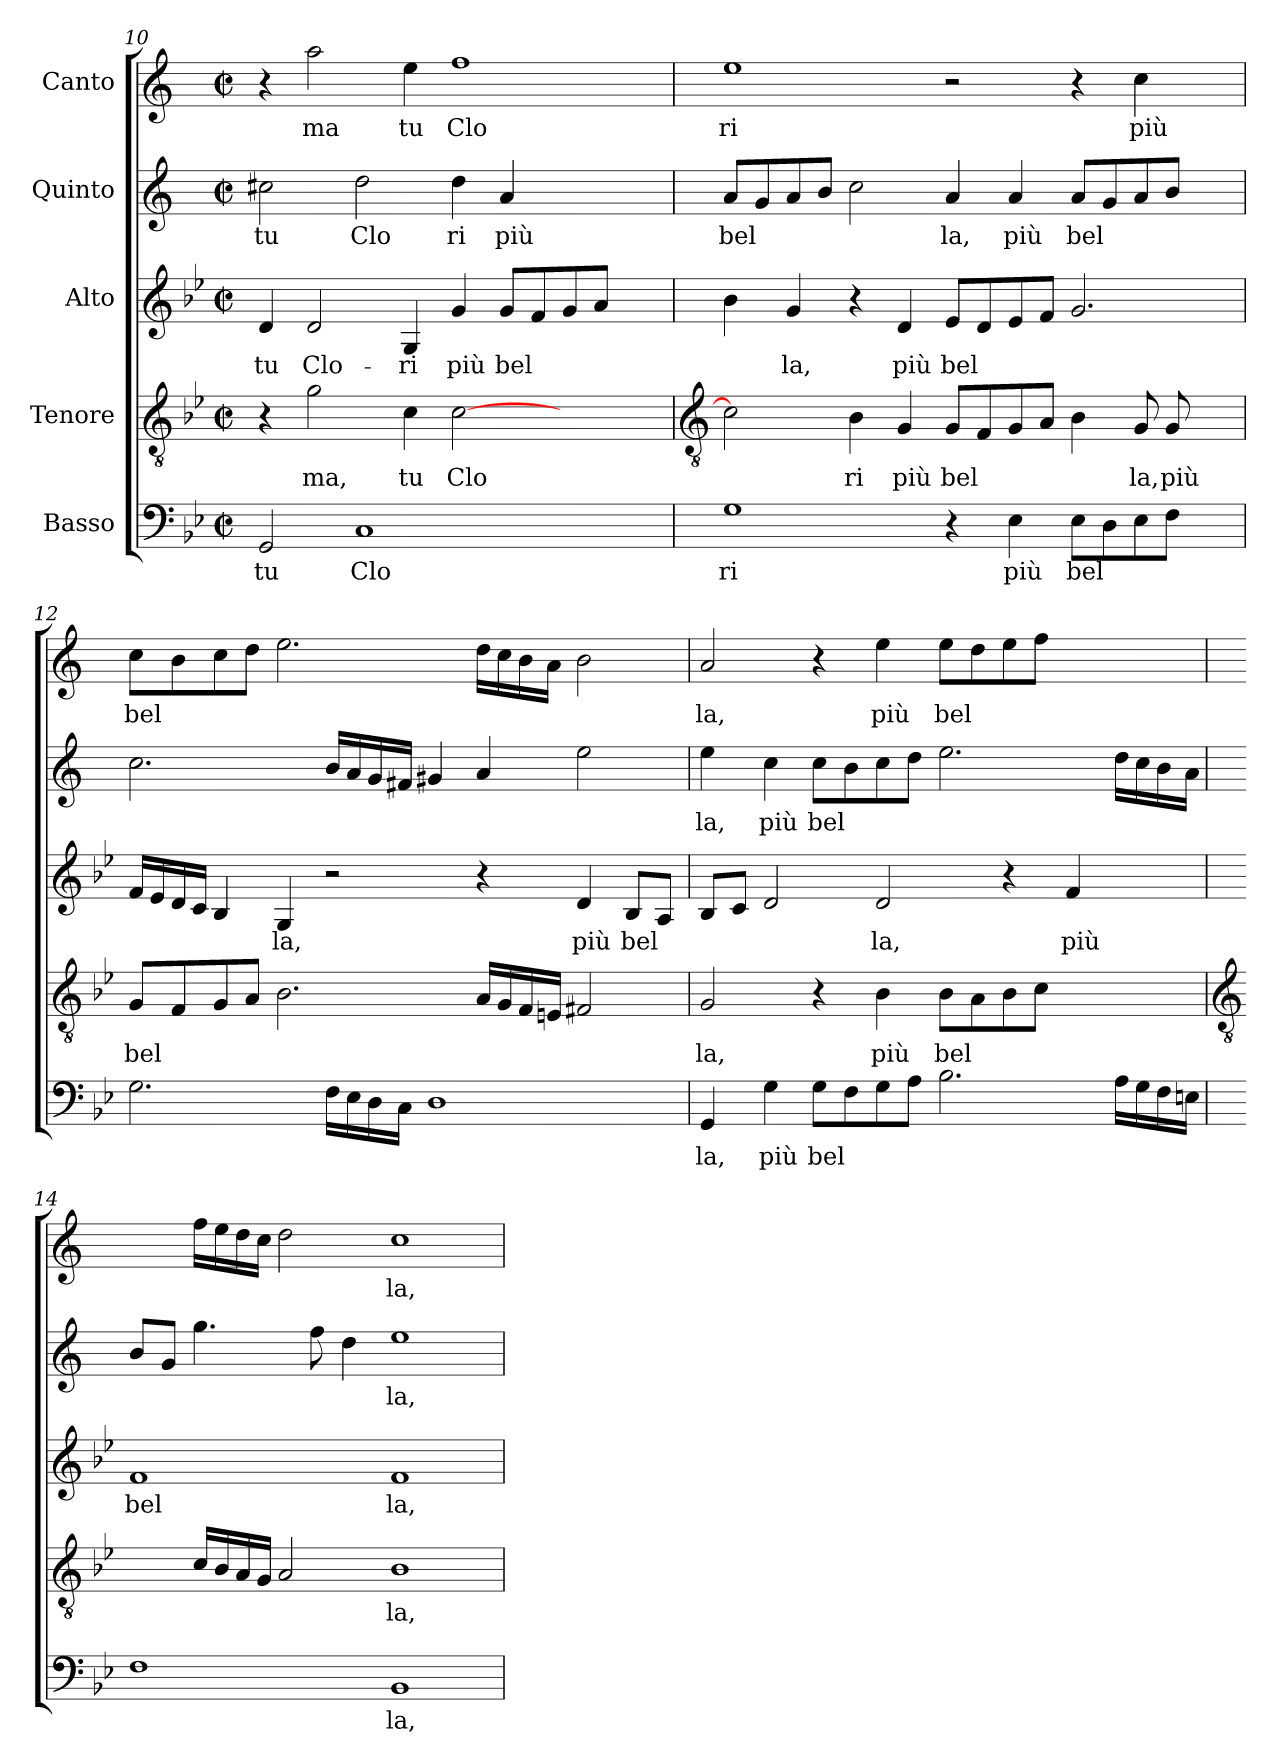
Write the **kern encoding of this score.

**kern	**text	**kern	**text	**kern	**text	**kern	**text	**kern	**text
*part5	*part5	*part4	*part4	*part3	*part3	*part2	*part2	*part1	*part1
*staff5	*staff5	*staff4	*staff4	*staff3	*staff3	*staff2	*staff2	*staff1	*staff1
*I"Basso	*	*I"Tenore	*	*I"Alto	*	*I"Quinto	*	*I"Canto	*
*clefF4	*	*clefGv2	*	*clefG2	*	*clefG2	*	*clefG2	*
*	*	*	*	*	*	*ITrd1c2	*	*ITrd1c2	*
*k[b-e-]	*	*k[b-e-]	*	*k[b-e-]	*	*k[b-e-]	*	*k[b-e-]	*
*B-:	*	*B-:	*	*B-:	*	*B-:	*	*B-:	*
*M4/2	*	*M4/2	*	*M4/2	*	*M4/2	*	*M4/2	*
*met(c|)	*	*met(c|)	*	*met(c|)	*	*met(c|)	*	*met(c|)	*
=10	=10	=10	=10	=10	=10	=10	=10	=10	=10
!	!LO:LY:b	!	!	!	!LO:LY:b	!	!LO:LY:b	!	!
2GG	tu	4r	.	4d	tu	2b	tu	4r	.
!	!	!	!LO:LY:b	!	!LO:LY:b	!	!	!	!LO:LY:b
.	.	2g	ma,	2d	Clo-	.	.	2gg	ma
!	!LO:LY:b	!	!	!	!	!	!LO:LY:b	!	!
1C	Clo	.	.	.	.	2cc	Clo	.	.
!	!	!	!LO:LY:b	!	!LO:LY:b	!	!	!	!LO:LY:b
.	.	4c	tu	4G	-ri	.	.	4dd	tu
!	!	!	!LO:LY:b	!	!LO:LY:b	!	!LO:LY:b	!	!LO:LY:b
.	.	[2c	Clo	4g	più	4cc	ri	1ee-	Clo
!	!	!	!	!	!LO:LY:b	!	!LO:LY:b	!	!
.	.	.	.	8gL	bel	4g	più	.	.
.	.	.	.	8f	.	.	.	.	.
2ryy	.	2ryy	.	8g	.	2ryy	.	.	.
.	.	.	.	8aJ	.	.	.	.	.
.	.	.	.	4ryy	.	.	.	.	.
!!LO:LB:g=z
=11	=11	=11	=11	=11	=11	=11	=11	=11	=11
*	*	*clefGv2	*	*	*	*	*	*	*
!	!LO:LY:b	!	!	!	!	!	!LO:LY:b	!	!LO:LY:b
1G	ri	2c]	.	4b-	.	8gL	bel	1dd	ri
.	.	.	.	.	.	8f	.	.	.
!	!	!	!	!	!LO:LY:b	!	!	!	!
.	.	.	.	4g	la,	8g	.	.	.
.	.	.	.	.	.	8aJ	.	.	.
!	!	!	!LO:LY:b	!	!	!	!	!	!
.	.	4B-	ri	4r	.	2b-	.	.	.
!	!	!	!LO:LY:b	!	!LO:LY:b	!	!	!	!
.	.	4G	più	4d	più	.	.	.	.
!	!	!	!LO:LY:b	!	!LO:LY:b	!	!LO:LY:b	!	!
4r	.	8GL	bel	8e-L	bel	4g	la,	2r	.
.	.	8F	.	8d	.	.	.	.	.
!	!LO:LY:b	!	!	!	!	!	!LO:LY:b	!	!
4E-	più	8G	.	8e-	.	4g	più	.	.
.	.	8AJ	.	8fJ	.	.	.	.	.
!	!LO:LY:b	!	!	!	!	!	!LO:LY:b	!	!
8E-L	bel	4B-	.	2.g	.	8gL	bel	4r	.
8D	.	.	.	.	.	8f	.	.	.
!	!	!	!LO:LY:b	!	!	!	!	!	!LO:LY:b
8E-	.	8G	la,	.	.	8g	.	4b-	più
!	!	!	!LO:LY:b	!	!	!	!	!	!
8FJ	.	8G	più	.	.	8aJ	.	.	.
4ryy	.	4ryy	.	.	.	4ryy	.	4ryy	.
=12	=12	=12	=12	=12	=12	=12	=12	=12	=12
!	!	!	!LO:LY:b	!	!	!	!	!	!LO:LY:b
2.G	.	8GL	bel	16fLL	.	2.b-	.	8b-L	bel
.	.	.	.	16e-	.	.	.	.	.
.	.	8F	.	16d	.	.	.	8a	.
.	.	.	.	16cJJ	.	.	.	.	.
.	.	8G	.	4B-	.	.	.	8b-	.
.	.	8AJ	.	.	.	.	.	8ccJ	.
!	!	!	!	!	!LO:LY:b	!	!	!	!
.	.	2.B-	.	4G	la,	.	.	2.dd	.
16FLL	.	.	.	2r	.	16aLL	.	.	.
16E-	.	.	.	.	.	16g	.	.	.
16D	.	.	.	.	.	16f	.	.	.
16CJJ	.	.	.	.	.	16enJJ	.	.	.
1D	.	.	.	.	.	4f#X	.	.	.
.	.	16ALL	.	4r	.	4g	.	16ccLL	.
.	.	16G	.	.	.	.	.	16b-	.
.	.	16F	.	.	.	.	.	16a	.
.	.	16EnJJ	.	.	.	.	.	16gJJ	.
!	!	!	!	!	!LO:LY:b	!	!	!	!
.	.	2F#X	.	4d	più	2dd	.	2a	.
!	!	!	!	!	!LO:LY:b	!	!	!	!
.	.	.	.	8B-L	bel	.	.	.	.
.	.	.	.	8AJ	.	.	.	.	.
=13	=13	=13	=13	=13	=13	=13	=13	=13	=13
!	!LO:LY:b	!	!LO:LY:b	!	!	!	!LO:LY:b	!	!LO:LY:b
4GG	la,	2G	la,	8B-L	.	4dd	la,	2g	la,
.	.	.	.	8cJ	.	.	.	.	.
!	!LO:LY:b	!	!	!	!	!	!LO:LY:b	!	!
4G	più	.	.	2d	.	4b-	più	.	.
!	!LO:LY:b	!	!	!	!	!	!LO:LY:b	!	!
8GL	bel	4r	.	.	.	8b-L	bel	4r	.
8F	.	.	.	.	.	8a	.	.	.
!	!	!	!LO:LY:b	!	!LO:LY:b	!	!	!	!LO:LY:b
8G	.	4B-	più	2d	la,	8b-	.	4dd	più
8AJ	.	.	.	.	.	8ccJ	.	.	.
!	!	!	!LO:LY:b	!	!	!	!	!	!LO:LY:b
2.B-	.	8B-L	bel	.	.	2.dd	.	8ddL	bel
.	.	8A	.	.	.	.	.	8cc	.
.	.	8B-	.	4r	.	.	.	8dd	.
.	.	8cJ	.	.	.	.	.	8ee-J	.
!	!	!	!	!	!LO:LY:b	!	!	!	!
.	.	[2dyy	.	4f	più	.	.	[2ffyy	.
16ALL	.	.	.	4ryy	.	16ccLL	.	.	.
16G	.	.	.	.	.	16b-	.	.	.
16F	.	.	.	.	.	16a	.	.	.
16EnJJ	.	.	.	.	.	16gJJ	.	.	.
!!LO:LB:g=z
=14	=14	=14	=14	=14	=14	=14	=14	=14	=14
*	*	*clefGv2	*	*	*	*	*	*	*
!	!	!	!	!	!LO:LY:b	!	!	!	!
1F	.	4dyy]	.	1f	bel	8aL	.	4ffyy]	.
.	.	.	.	.	.	8fJ	.	.	.
.	.	16cLL	.	.	.	4.ff	.	16ee-LL	.
.	.	16B-	.	.	.	.	.	16dd	.
.	.	16A	.	.	.	.	.	16cc	.
.	.	16GJJ	.	.	.	.	.	16b-JJ	.
.	.	2A	.	.	.	.	.	2cc	.
.	.	.	.	.	.	8ee-	.	.	.
.	.	.	.	.	.	4cc	.	.	.
!	!LO:LY:b	!	!LO:LY:b	!	!LO:LY:b	!	!LO:LY:b	!	!LO:LY:b
1BB-	la,	1B-	la,	1f	la,	1dd	la,	1b-	la,
=	=	=	=	=	=	=	=	=	=
*-	*-	*-	*-	*-	*-	*-	*-	*-	*-
